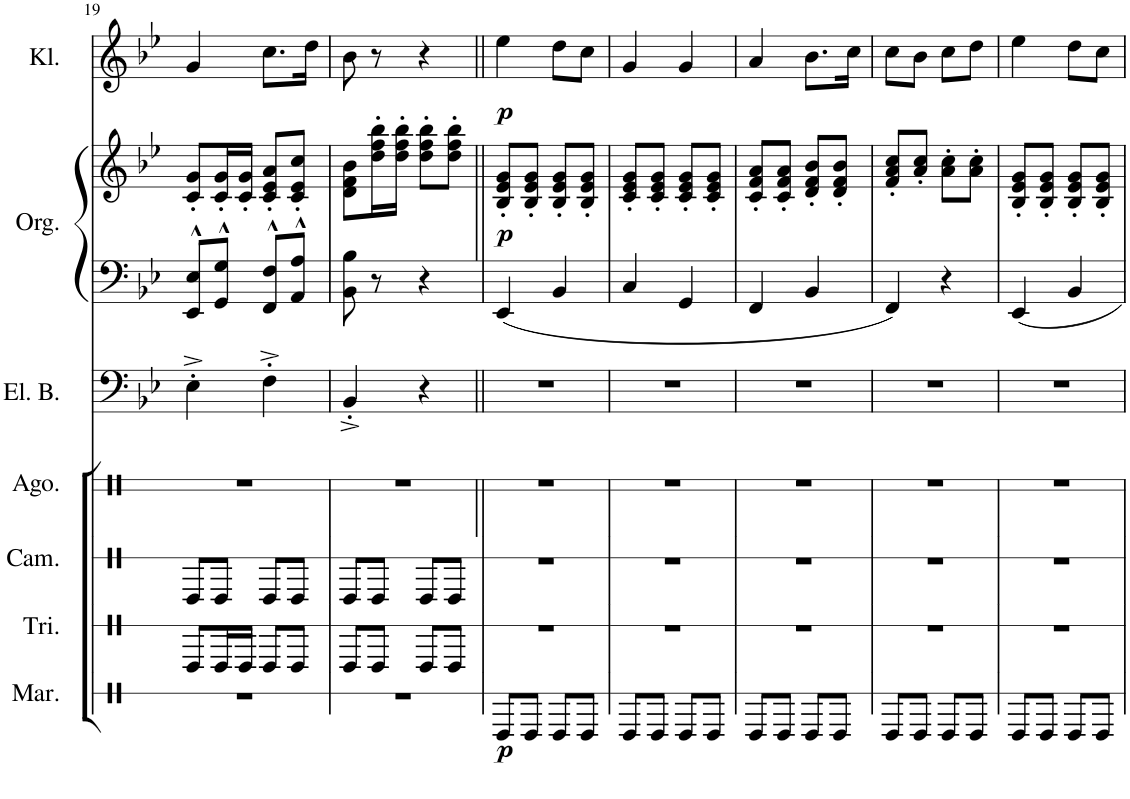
**kern	**dynam	**kern	**kern	**kern	**kern	**kern	**kern	**dynam	**kern	**dynam
*part7	*part7	*part6	*part5	*part4	*part3	*part2	*part2	*part2	*part1	*part1
*staff8	*staff8	*staff7	*staff6	*staff5	*staff4	*staff3	*staff2	*staff2/3	*staff1	*staff1
*I"Maracas	*	*I"Triangel	*I"Campana/Cowbell	*I"Agogo	*I"Electric Bass	*I"Orgel	*	*	*I"Klarinette	*
*I'Mar.	*	*I'Tri.	*I'Cam.	*I'Ago.	*I'El. B.	*I'Org.	*	*	*I'Kl.	*
!!LO:PB:g=z
*clefX	*	*clefX	*clefX	*clefX	*clefF4	*clefF4	*clefG2	*	*clefG2	*
*	*	*	*	*	*	*	*	*	*Trd1c2	*
*k[]	*	*k[]	*k[]	*k[]	*k[b-e-]	*k[b-e-]	*k[b-e-]	*	*k[b-e-]	*
*	*	*	*	*	*B-:	*B-:	*B-:	*	*B-:	*
*M2/4	*	*M2/4	*M2/4	*M2/4	*M2/4	*M2/4	*M2/4	*	*M2/4	*
=19	=19	=19	=19	=19	=19	=19	=19	=19	=19	=19
2r	.	8e/L	8e/L	2r	4E-'^\	8EE-/^^ 8E-/^^L	8c/' 8g/'L	.	4g/	.
.	.	16e/L	8e/J	.	.	8GG/^^ 8G/^^J	16c/' 16g/'L	.	.	.
.	.	16e/JJ	.	.	.	.	16c/' 16g/'JJ	.	.	.
.	.	8e/L	8e/L	.	4F'^\	8FF/^^ 8F/^^L	8c/' 8e-/' 8a/'L	.	8.cc\L	.
.	.	8e/J	8e/J	.	.	8AA/^^ 8A/^^J	8c/' 8e-/' 8cc/'J	.	.	.
.	.	.	.	.	.	.	.	.	16dd\Jk	.
=20	=20	=20	=20	=20	=20	=20	=20	=20	=20	=20
2r	.	8e/L	8e/L	2r	4BB-'^/	8BB-\ 8B-\	8d\ 8f\ 8b-\L	.	8b-\	.
.	.	8e/J	8e/J	.	.	8r	16dd\' 16ff\' 16bb-\'L	.	8r	.
.	.	.	.	.	.	.	16dd\' 16ff\' 16bb-\'JJ	.	.	.
.	.	8e/L	8e/L	.	4r	4r	8dd\' 8ff\' 8bb-\'L	.	4r	.
.	.	8e/J	8e/J	.	.	.	8dd\' 8ff\' 8bb-\'J	.	.	.
=21||	=21||	=21||	=21||	=21||	=21||	=21||	=21||	=21||	=21||	=21||
!	!LO:DY:b	!	!	!	!	!	!	!LO:DY:b	!	!LO:DY:b
8e/L	p	2r	2r	2r	2r	4EE-/	8B-/' 8e-/' 8g/'L	p	4ee-\	p
8e/J	.	.	.	.	.	.	8B-/' 8e-/' 8g/'J	.	.	.
8e/L	.	.	.	.	.	4BB-/	8B-/' 8e-/' 8g/'L	.	8dd\L	.
8e/J	.	.	.	.	.	.	8B-/' 8e-/' 8g/'J	.	8cc\J	.
=22	=22	=22	=22	=22	=22	=22	=22	=22	=22	=22
8e/L	.	2r	2r	2r	2r	4C/	8c/' 8e-/' 8g/'L	.	4g/	.
8e/J	.	.	.	.	.	.	8c/' 8e-/' 8g/'J	.	.	.
8e/L	.	.	.	.	.	4GG/	8c/' 8e-/' 8g/'L	.	4g/	.
8e/J	.	.	.	.	.	.	8c/' 8e-/' 8g/'J	.	.	.
=23	=23	=23	=23	=23	=23	=23	=23	=23	=23	=23
8e/L	.	2r	2r	2r	2r	4FF/	8c/' 8f/' 8a/'L	.	4a/	.
8e/J	.	.	.	.	.	.	8c/' 8f/' 8a/'J	.	.	.
8e/L	.	.	.	.	.	4BB-/	8d/' 8f/' 8b-/'L	.	8.b-\L	.
8e/J	.	.	.	.	.	.	8d/' 8f/' 8b-/'J	.	.	.
.	.	.	.	.	.	.	.	.	16cc\Jk	.
=24	=24	=24	=24	=24	=24	=24	=24	=24	=24	=24
8e/L	.	2r	2r	2r	2r	4FF/	8f/' 8a/' 8cc/'L	.	8cc\L	.
8e/J	.	.	.	.	.	.	8a/' 8cc/'J	.	8b-\J	.
8e/L	.	.	.	.	.	4r	8a\' 8cc\'L	.	8cc\L	.
8e/J	.	.	.	.	.	.	8a\' 8cc\'J	.	8dd\J	.
=25	=25	=25	=25	=25	=25	=25	=25	=25	=25	=25
8e/L	.	2r	2r	2r	2r	4EE-/	8B-/' 8e-/' 8g/'L	.	4ee-\	.
8e/J	.	.	.	.	.	.	8B-/' 8e-/' 8g/'J	.	.	.
8e/L	.	.	.	.	.	4BB-/	8B-/' 8e-/' 8g/'L	.	8dd\L	.
8e/J	.	.	.	.	.	.	8B-/' 8e-/' 8g/'J	.	8cc\J	.
=	=	=	=	=	=	=	=	=	=	=
*-	*-	*-	*-	*-	*-	*-	*-	*-	*-	*-
